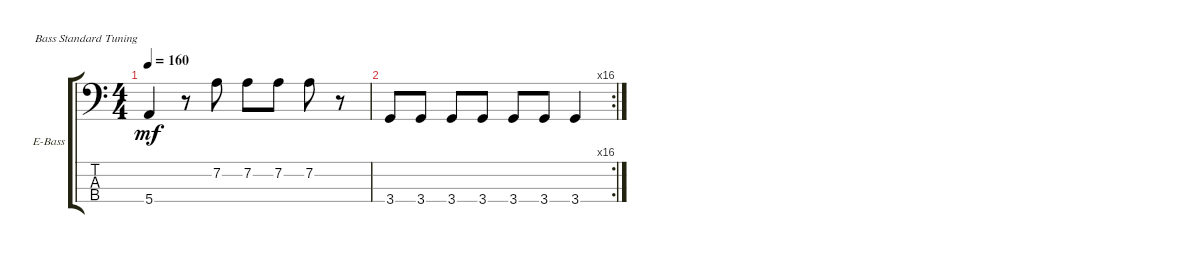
\defaultSystemsLayout 4
\bracketExtendMode groupsimilarinstruments
\firstSystemTrackNameOrientation horizontal
\otherSystemsTrackNameOrientation horizontal
\track ("Electric Bass" "E-Bass") {instrument electricbassfinger}
\staff {score tabs}
\tuning (G2 D2 A1 E1)
\ts (4 4)
\tempo 160
\clef f4
\ks c
5.4.4{dy mf} r.8 7.2.8 7.2.8 7.2.8 7.2.8 r.8 |
\rc 16
3.4.8 3.4.8 3.4.8 3.4.8 3.4.8 3.4.8 3.4.4
